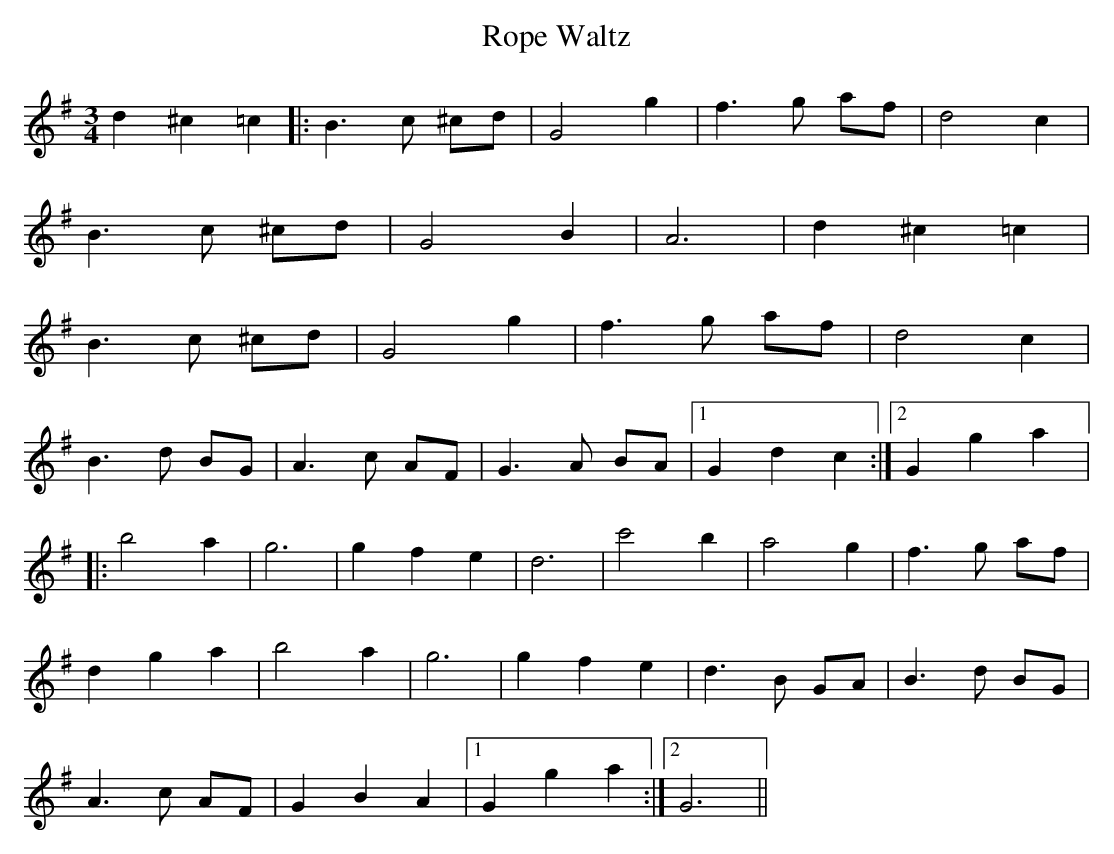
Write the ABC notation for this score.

X:1
T:Rope Waltz
M:3/4
L:1/4
K:G
d^c=c |: B>c ^c/d/ | G2 g | f>g a/f/ | d2 c |
B>c ^c/d/ | G2 B | A3 | d^c=c |
B>c ^c/d/ | G2 g | f>g a/f/ | d2 c |
B>d B/G/ | A>c A/F/ | G>A B/A/ |1 Gdc :|2 Gga |:
b2 a | g3 | gfe | d3 | c'2 b | a2 g | f>g a/f/ |
dga | b2 a | g3 | gfe | d>B G/A/ | B>d B/G/ |
A>c A/F/ | GBA |1 Gga :|2 G3 ||
